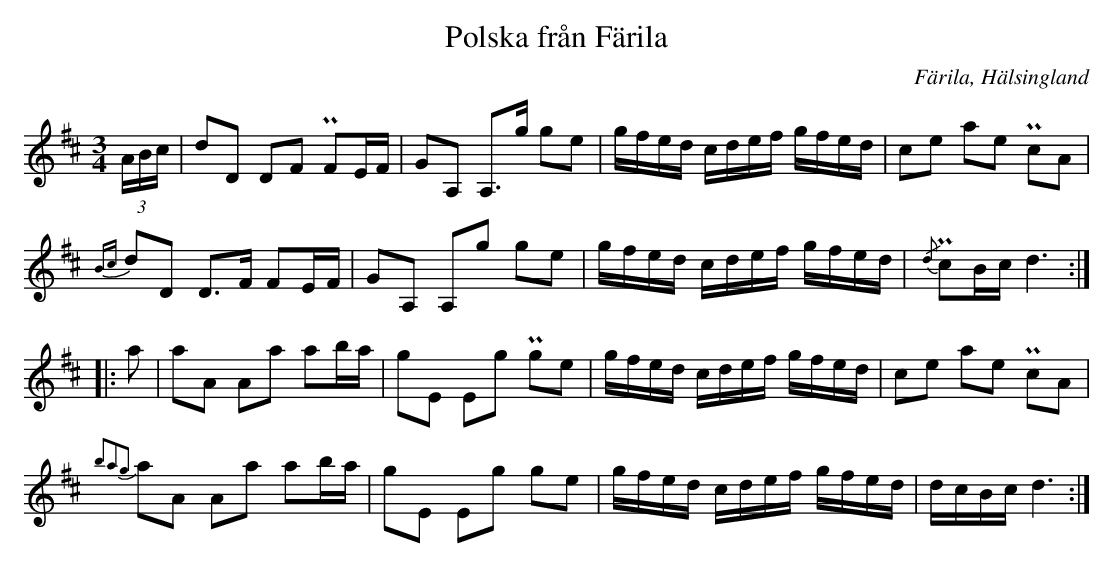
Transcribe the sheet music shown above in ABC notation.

X:1
T:Polska från Färila
O:Färila, Hälsingland
M:3/4
L:1/16
U:t=turn
K:D
(3ABc | d2D2 D2F2 PF2EF | G2A,2 A,2>g2 g2e2 | gfed cdef gfed | c2e2 a2e2 Pc2A2 |
{Bc}d2D2 D2>F2 F2EF | G2A,2 A,2g2 g2e2 | gfed cdef gfed | {/d}Pc2Bc d6 ::
a2 | a2A2 A2a2 a2ba | g2E2 E2g2 Pg2e2 | gfed cdef gfed | c2e2 a2e2 Pc2A2 |
{b2a2g2}a2A2 A2a2 a2ba | g2E2 E2g2 g2e2 | gfed cdef gfed | dcBc d6 :|
